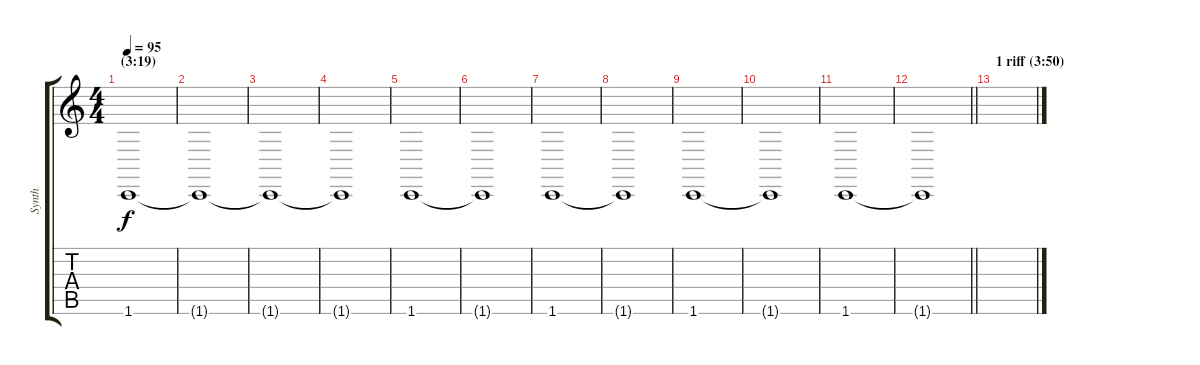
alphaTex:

\track ("Synth" "Synth") {instrument stringensemble1}
\staff {score tabs}
\tuning (B3 Gb3 D3 A2 E2 B1) {hide}
\ts (4 4)
\section ("" "(3:19)")
\tempo 95
\clef g2
\ks c
1.6.1{dy f} |
1.6{t}.1 |
1.6{t}.1 |
1.6{t}.1 |
1.6.1 |
1.6{t}.1 |
1.6.1 |
1.6{t}.1 |
1.6.1 |
1.6{t}.1 |
1.6.1 |
\barLineRight lightlight
1.6{t}.1 |
\section ("" "1 riff (3:50)")
